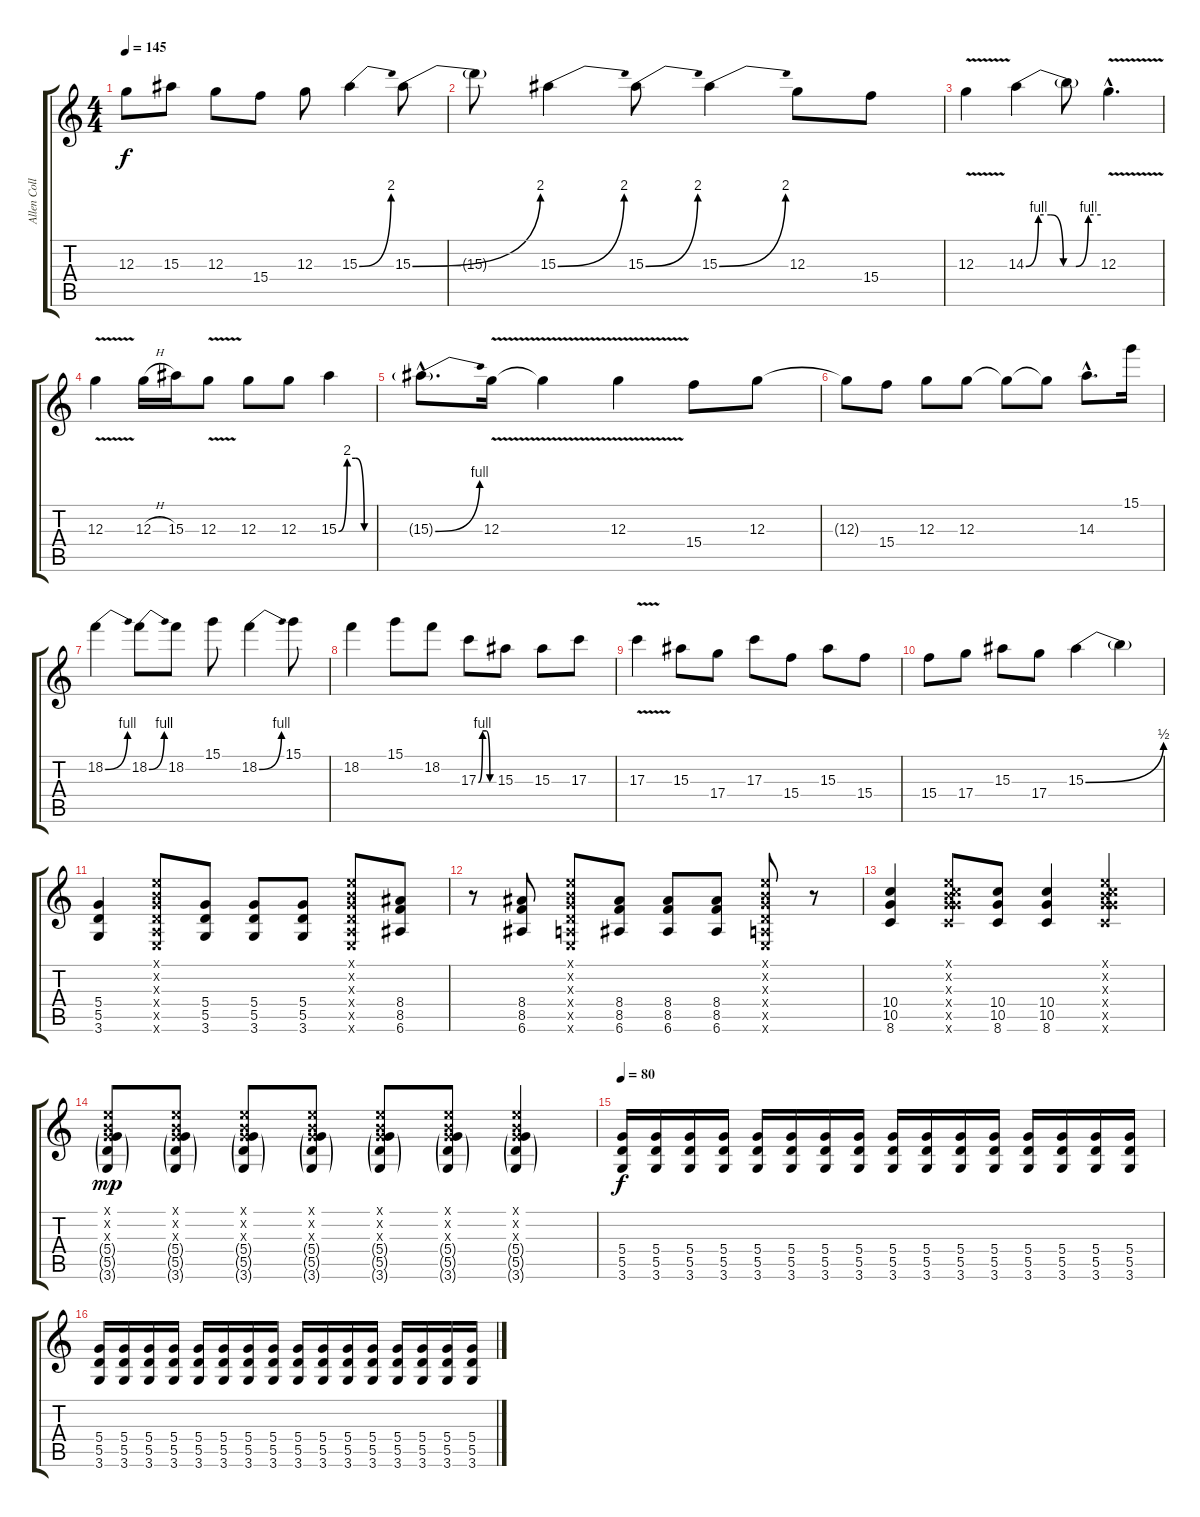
\track ("Allen Collins (Clean/Solo Guitar)" "Allen Coll") {instrument overdrivenguitar}
\staff {score tabs}
\tuning (E4 B3 G3 D3 A2 E2) {hide}
\ts (4 4)
\tempo 145
\clef g2
\ks c
12.3.8{dy f} 15.3.8 12.3.8 15.4.8 12.3.8 15.3{be (bend 0 0 60 8)}.4 15.3{be (bend 0 0 60 8)}.8 |
15.3{t}.8 15.3{be (bend 0 0 60 8)}.4 15.3{be (bend 0 0 60 8)}.8 15.3{be (bend 0 0 60 8)}.4 12.3.8 15.4.8 |
12.3{v}.4 14.3{be (custom 0 0 10 4 20 4 30 0 40 0 50 4 60 4)}.4 14.3{t}.8 12.3{v hac}.4{d} |
12.3{v}.4 12.3{h}.16 15.3.16 12.3{v}.8 12.3.8 12.3.8 15.3{be (custom 0 0 15 8 30 8 45 0 60 0)}.4 |
15.3{be (bend 0 0 60 4) g hac}.8{d} 12.3{v}.16 12.3{t}.4 12.3{v}.4 15.4.8 12.3.8 |
12.3{t}.8 15.4.8 12.3.8 12.3.8 12.3{t}.8 12.3{t}.8 14.3{hac}.8{d} 15.1.16 |
18.2{be (bend 0 0 60 4)}.4 18.2{be (bend 0 0 60 4)}.8 18.2.8 15.1.8 18.2{be (bend 0 0 60 4)}.4 15.1.8 |
18.2.4 15.1.8 18.2.8 17.3{be (custom 0 0 16 4 30 4 45 0 60 0)}.8 15.3.8 15.3.8 17.3.8 |
17.3{v}.4 15.3.8 17.4.8 17.3.8 15.4.8 15.3.8 15.4.8 |
15.4.8 17.4.8 15.3.8 17.4.8 15.3{be (bend 0 0 60 2)}.4 15.3{t}.4 |
(5.4 5.5 3.6).4 (0.1{x} 0.2{x} 0.3{x} 0.4{x} 0.5{x} 0.6{x}).8 (5.4 5.5 3.6).8 (5.4 5.5 3.6).8 (5.4 5.5 3.6).8 (0.1{x} 0.2{x} 0.3{x} 0.4{x} 0.5{x} 0.6{x}).8 (8.4 8.5 6.6).8 |
r.8 (8.4 8.5 6.6).8 (0.1{x} 0.2{x} 0.3{x} 0.4{x} 0.5{x} 0.6{x}).8 (8.4 8.5 6.6).8 (8.4 8.5 6.6).8 (8.4 8.5 6.6).8 (0.1{x} 0.2{x} 0.3{x} 0.4{x} 0.5{x} 0.6{x}).8 r.8 |
(10.4 10.5 8.6).4 (0.1{x} 0.2{x} 0.3{x} 10.4{x} 10.5{x} 8.6{x}).8 (10.4 10.5 8.6).8 (10.4 10.5 8.6).4 (0.1{x} 0.2{x} 0.3{x} 10.4{x} 10.5{x} 8.6{x}).4 |
(0.1{x} 0.2{x} 0.3{x} 5.4{g} 5.5{g} 3.6{g}).8{dy mp} (0.1{x} 0.2{x} 0.3{x} 5.4{g} 5.5{g} 3.6{g}).8 (0.1{x} 0.2{x} 0.3{x} 5.4{g} 5.5{g} 3.6{g}).8 (0.1{x} 0.2{x} 0.3{x} 5.4{g} 5.5{g} 3.6{g}).8 (0.1{x} 0.2{x} 0.3{x} 5.4{g} 5.5{g} 3.6{g}).8 (0.1{x} 0.2{x} 0.3{x} 5.4{g} 5.5{g} 3.6{g}).8 (0.1{x} 0.2{x} 0.3{x} 5.4{g} 5.5{g} 3.6{g}).4 |
\tempo 80
(5.4 5.5 3.6).16{dy f} (5.4 5.5 3.6).16 (5.4 5.5 3.6).16 (5.4 5.5 3.6).16 (5.4 5.5 3.6).16 (5.4 5.5 3.6).16 (5.4 5.5 3.6).16 (5.4 5.5 3.6).16 (5.4 5.5 3.6).16 (5.4 5.5 3.6).16 (5.4 5.5 3.6).16 (5.4 5.5 3.6).16 (5.4 5.5 3.6).16 (5.4 5.5 3.6).16 (5.4 5.5 3.6).16 (5.4 5.5 3.6).16 |
(5.4 5.5 3.6).16 (5.4 5.5 3.6).16 (5.4 5.5 3.6).16 (5.4 5.5 3.6).16 (5.4 5.5 3.6).16 (5.4 5.5 3.6).16 (5.4 5.5 3.6).16 (5.4 5.5 3.6).16 (5.4 5.5 3.6).16 (5.4 5.5 3.6).16 (5.4 5.5 3.6).16 (5.4 5.5 3.6).16 (5.4 5.5 3.6).16 (5.4 5.5 3.6).16 (5.4 5.5 3.6).16 (5.4 5.5 3.6).16
